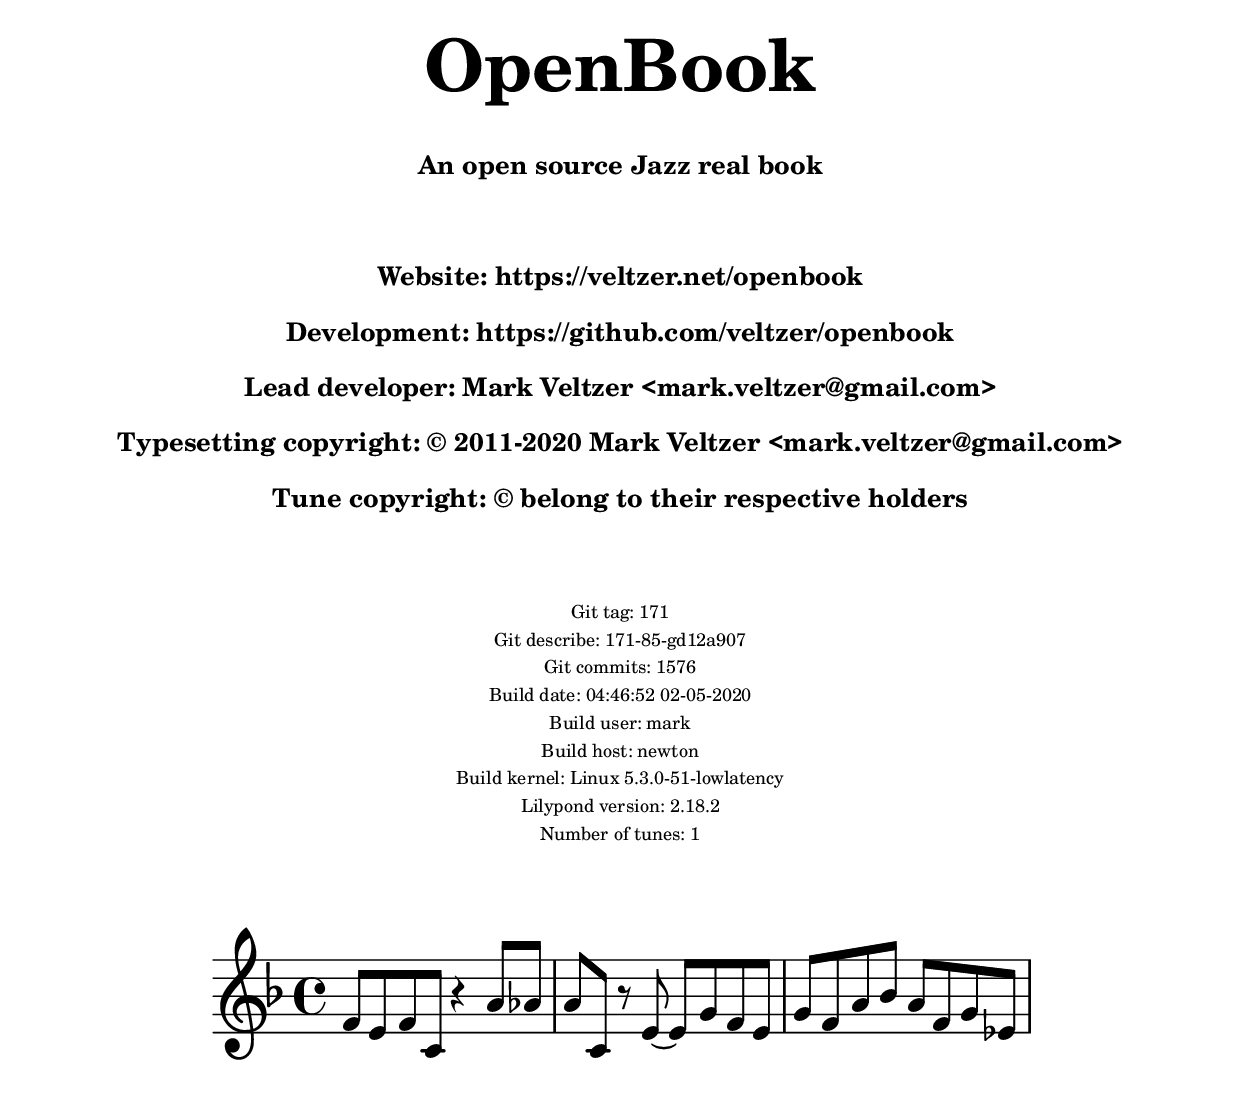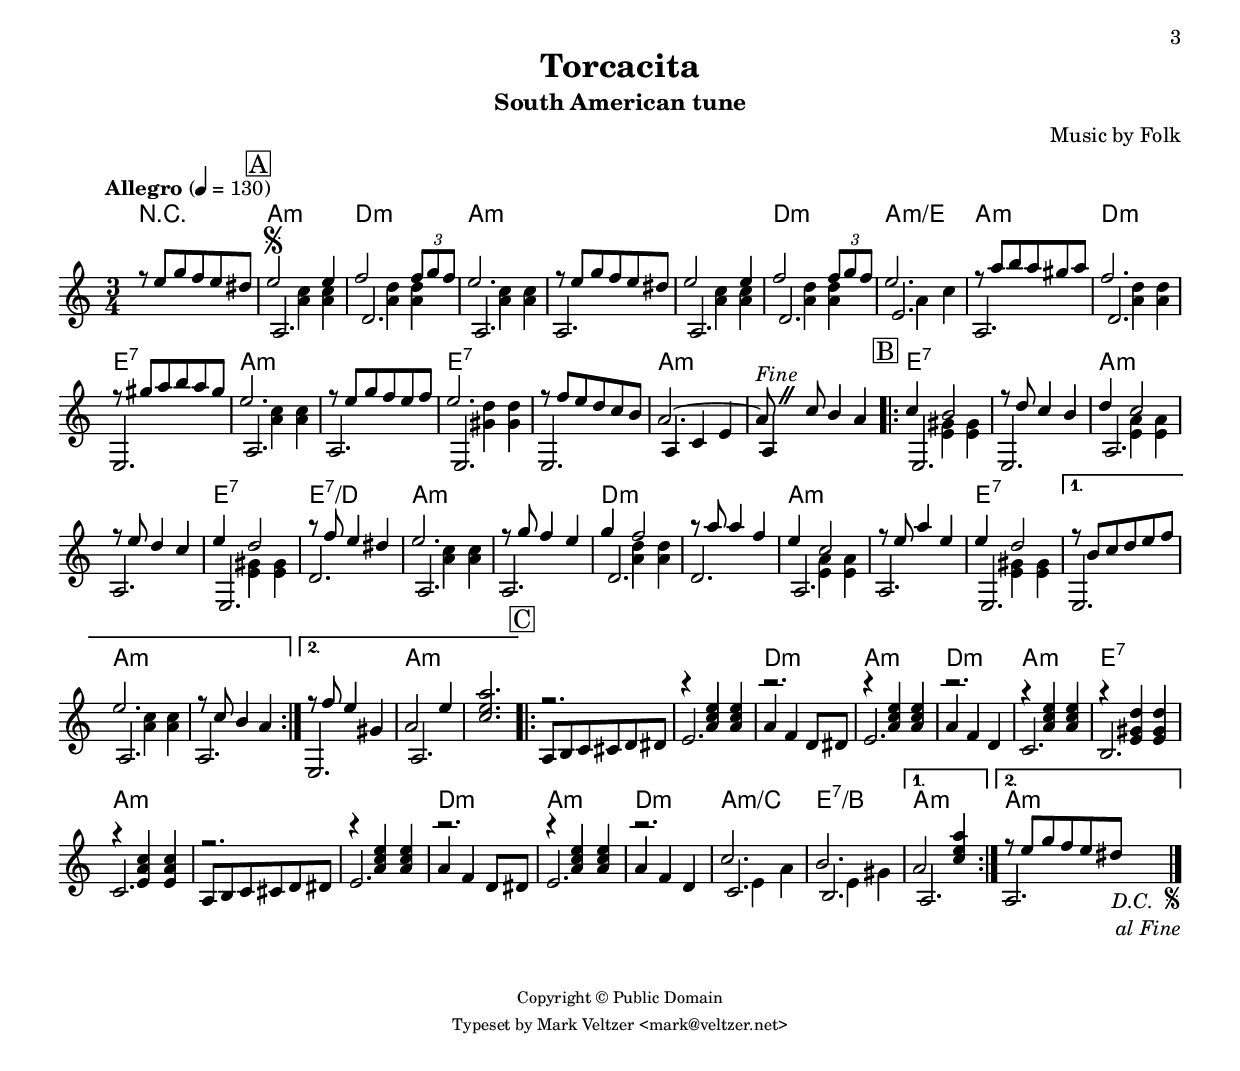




% lets emit the definitions

% end verbatim - this comment is a hack to prevent texinfo.tex
% from choking on non-European UTF-8 subsets

% this version tag will keep me compiling only on this version of lilypond.
%=====================================================================

\version "2.18.2"

% lets define a variable to hold the formatted build date (man 3 strftime):
%date=#(strftime "%T %d-%m-%Y" (localtime (current-time)))
%lilypond_version=#(lilypond-version)

% setting instruments for midi generation (bah - this doesn't work...)
%=====================================================================
%\set ChordNames.midiInstrument = #"acoustic grand"
%\set Staff.midiInstrument = #"flute"
%\set PianoStaff.instrumentName = #"acoustic grand"
% do not show chords unless they change...
%\set chordChanges = ##t

% number of staffs per page (this does not work because of my breaks)
%\paper {
%	system-count = #7
%}

\paper {
%% reduce spaces between systems and the bottom (taken from the lilypond
%% documentation and found the relevant variable)
%% the result of this is that I can fit 8 single staffs in one page
%% which is ideal for Jazz (think 32 bar divided into 8 lines of 4 bars each...).
%% I should really only apply this thing for Jazz tunes but that is a TODO item.
%% default is 4\mm - 3 already causes 8 staffs to take 2 pages
	between-system-padding = 2\mm
%% default is 20\mm
%% between-system-space = 16\mm
%% ragged-last-bottom = ##f
%% ragged-bottom = ##f

%% make lilypond increase the distance of the footer from the bottom of the page
%% it seems that if you don't do something like this you're going to have
%% a real problem seeing the footer in postscript printing....
%%bottom-margin = 2.5\cm

%% from /usr/share/lilypond/2.12.3/ly/titling-init.ly
%% to stop lilypond from printing footers...
	oddFooterMarkup = \markup {}

%% prevent lilypond from printing the headers...

	scoreTitleMarkup = \markup {}
	bookTitleMarkup = \markup {}
}
\layout {
%% don't have the first line indented
	indent = 0.0 \cm
%% don't know what this is (taken from Laurent Martelli...)
%%textheight = 1.5\cm

	\context {
		\Score
	%% change the size of the text fonts
	%%\override LyricText #'font-family = #'typewriter
		\override LyricText #'font-size = #'-2

	%% set the style of the chords to Jazz - I don't see this making any effect
		\override ChordName #'style = #'jazz
	%%\override ChordName #'word-space = #2

	%% set the chord size and font
	%%\override ChordName #'font-series = #'bold
	%%\override ChordName #'font-family = #'roman
	%%\override ChordName #'font-size = #-1

	%% don't show bar numbers (for jazz it makes it too cluttery)
		\remove "Bar_number_engraver"
	}
}
% reduce the font size (taken from the lilypond info documentation, default is 20)
#(set-global-staff-size 17.82)

% There is no need to set the paper size to a4 since it is the default.
% make lilypond use paper of size a4 (Is this the default ?!?)
%#(set-default-paper-size "a4")
%)

% Don't have textedit:// links for every note in the pdf file.
% This reduces the size of the pdf by a lot
\pointAndClickOff

% chord related matters
myChordDefinitions={
	<c ees ges bes des' fes' aes'>-\markup \super {7alt}
	<c e g bes f'>-\markup \super {7sus}
	<c e g bes d f'>-\markup \super {9sus}
	<c e g f'>-\markup \super {sus}
	<c ees ges bes>-\markup { "m" \super { "7 " \flat "5" } }
	<c ees ges beses>-\markup { "dim" \super { "7" } }
	<c ees ges>-\markup { "dim" }
%%<c e g b>-\markup { "maj7" }
	<c e gis bes d'>-\markup { \super { "9 " \sharp "5" } }
	<c e g bes d' a'>-\markup \super {13}
	<c e g bes d' fis'>-\markup { \super { "9 " \sharp "11" } }
}
myChordExceptions=#(append
	(sequential-music-to-chord-exceptions myChordDefinitions #t)
	ignatzekExceptions
)

% some macros to be reused all over
% =====================================================================
myBreak=\break
% do line breaks really matter?
myEndLine=\break
%myEndLine={}
myEndLineVoltaNotLast={}
myEndLineVoltaLast=\break
myEndLineVolta=\break
partBar=\bar "||"
endBar=\bar "|."
startBar=\bar ".|"
startRepeat=\bar "|:"
endRepeat=\bar ":|"
startTune={}
endTune=\bar "|."
myFakeEndLine={}
mySegno=\mark \markup { \musicglyph #"scripts.segno" }
myCoda=\mark \markup { \musicglyph #"scripts.coda" }

% some functions to be reused all over
% =====================================================================
% A wrapper for section markers that allows us to control their formatting

% You can have a circle instead of a box using:
% \mark \markup { \circle #mark }
myMark =
#(define-music-function
	(parser location mark)
	(markup?)
	#{
	\mark \markup { \box #mark }
	#})
myWordMark =
#(define-music-function
	(parser location mark)
	(markup?)
	#{
	\mark \markup { \box #mark }
	#})
% grace that does appoggiatura
%\grace $notes
myGrace = #(define-music-function (parser location notes) (ly:music?) #{ \appoggiatura $notes #})
% grace that does nothing
%myGrace = #(define-music-function (parser location notes) (ly:music?) #{ #})

% this is a macro that * really * breaks lines. You don't really need this since a regular \break will work
% AS LONG AS you have the '\remove Bar_engraver' enabled...
hardBreak={ \bar "" \break }
% a macro to make vertical space
verticalSpace=\markup { \null }

% macros to help in parenthesizing chords
% see the playground area for openbook and http://lilypond.1069038.n5.nabble.com/Parenthesizing-chord-names-td44370.html
#(define (left-parenthesis-ignatzek-chord-names in-pitches bass inversion context) (markup #:line ("(" (ignatzek-chord-names in-pitches bass inversion context))))
#(define (right-parenthesis-ignatzek-chord-names in-pitches bass inversion context) (markup #:line ((ignatzek-chord-names in-pitches bass inversion context) ")")))
#(define (parenthesis-ignatzek-chord-names in-pitches bass inversion context) (markup #:line ("(" (ignatzek-chord-names in-pitches bass inversion context) ")")))
LPC = { \once \set chordNameFunction = #left-parenthesis-ignatzek-chord-names }
RPC = { \once \set chordNameFunction = #right-parenthesis-ignatzek-chord-names }
OPC = { \once \set chordNameFunction = #parenthesis-ignatzek-chord-names }

% some macros for marking parts of jazz tunes
% =====================================================================
startSong={}
% If we want endings of parts to be denoted by anything we need
% to find a smarter function that this since this will tend
% to make other things disapper (repeat markings etc)
%endSong=\bar "|."
endSong={}
startPart={}
% If we want endings of parts to be denoted by anything we need
% to find a smarter function that this since this will tend
% to make other things disapper (repeat markings etc)
% endPart=\bar "||"
endPart={}
startChords={
%% this causes chords that do not change to disappear...
	\set chordChanges = ##t
%% use my own chord exceptions
	\set chordNameExceptions = #myChordExceptions
}
endChords={}


% lets always include guitar definitions
\include "predefined-guitar-fretboards.ly"

% book header
%\book {
%% this is the title page
	\bookpart {
		\markup {
			\column {
				\null
				\null
				\null
				\null
				\null
				\null
				\null
				\null
				\null
				\null
				\fill-line { \fontsize #11 \bold "OpenBook" }
				\null
				\null
				\fill-line { \larger \larger \bold "An open source Jazz real book" }
				\null
				\null
				\null
				\fill-line {
					\huge \bold \concat {
						"Website: "
						\with-url #"https://veltzer.net/openbook" https://veltzer.net/openbook
					}
				}
				\null
				\fill-line {
					\huge \bold \concat {
						"Development: "
						\with-url #"https://github.com/veltzer/openbook" https://github.com/veltzer/openbook
					}
				}
				\null
				\fill-line {
					\huge \bold \concat {
						"Lead developer: Mark Veltzer "
						"<" \with-url #"mailto:mark.veltzer@gmail.com" mark.veltzer@gmail.com ">"
					}
				}
				\null
				\fill-line {
					\huge \bold \concat {
						"Typesetting copyright: © 2011-"
						2020
						" Mark Veltzer "
						"<" \with-url #"mailto:mark.veltzer@gmail.com" mark.veltzer@gmail.com ">"
					}
				}
				\null
				\fill-line { \huge \bold "Tune copyright: © belong to their respective holders" }
				\null
				\null
				\null
				\fill-line { \small "Git tag: 171" }
				\fill-line { \small "Git describe: 171-85-gd12a907" }
				\fill-line { \small "Git commits: 1576" }
				\fill-line { \small "Build date: 04:46:52 02-05-2020" }
				\fill-line { \small "Build user: mark" }
				\fill-line { \small "Build host: newton" }
				\fill-line { \small "Build kernel: Linux 5.3.0-51-lowlatency" }
				\fill-line { \small "Lilypond version: 2.18.2" }
				\fill-line { \small "Number of tunes: 1" }
				\null
				\null
				\null
			}
		}
		\score {
			<<
				\new Staff="Melody" {
					\new Voice="Voice"
					\relative c' {
						\time 4/4
						\key f \major
						\set fontSize = #-3
						f8 e f c r4 a'8 aes | a c, r e~ e g f e | g f a bes a f g ees
					}
				}
			>>
			\layout {
				#(layout-set-staff-size 35)
				indent = 2.6\cm
			}
		}
	}

\markuplist \table-of-contents
\pageBreak

% from here everything needs to go into a loop

% include anything the user wants before the bookpart starts



PartChords=\chordmode {
	\startSong
	\startChords

%% there is no need to worry about which instrument plays the chords
%% since they will not be heard...

	r2. |

	a:m | d:m | a2.*2:m | \myFakeEndLine
	a2.:m | d:m | a:m/e | a:m | \myFakeEndLine
	d:m | e:7 | a2.*2:m | \myFakeEndLine
	e:7 | a:m | \myFakeEndLine

	\repeat volta 2 {
		e2.*2:7 | a:m | \myFakeEndLine
		e2.:7 | e:7/d | a2.*2:m | \myFakeEndLine
		d:m | a:m | \myFakeEndLine
		e2.:7 |
	} \alternative {
		{ e2.:7 | a2.*2:m | }
		{ e2.:7 | a2.*2:m | }
	} \myFakeEndLine

	\repeat volta 2 {
		a2.*2:m | d2.:m | a:m | \myFakeEndLine
		d:m | a:m | e:7 | a:m | \myFakeEndLine
		a2.*2:m | d2.:m | a:m | \myFakeEndLine
		d:m | a:m/c | e:7/b |
	} \alternative {
		{ a:m | }
		{ a:m | }
	} \myFakeEndLine

	\endChords
	\endSong
}

PartHighVoice=\relative c' {

	\tempo "Allegro" 4 = 130
	\time 3/4
	\key c \major

%% this is to let lily know that this is voice one
	\voiceOne

	r8 e' g f e dis |

	\myMark "A"
	e2\segno e4 | f2 \tuplet 3/2 {f8 g f} | e2. | r8 e g f e dis | \myFakeEndLine
	e2 e4 | f2 \tuplet 3/2 {f8 g f} | e2. | r8 a b a gis a | \myFakeEndLine
	f2. | r8 gis a b a gis | e2. | r8 e g f e f | \myFakeEndLine
	e2. | r8 f e d c b | a2. ~ | a8-\markup { \italic "Fine" }
	\override BreathingSign.text = \markup {
		\musicglyph #"scripts.caesura.straight"
	}
	\breathe
	c b4 a | \myFakeEndLine

	\myMark "B"
	\repeat volta 2 {
		c4 b2 | r8 d c4 b | d c2 | r8 e d4 c | \myFakeEndLine
		e d2 | r8 f e4 dis | e2. | r8 g f4 e | \myFakeEndLine
		g f2 | r8 a a4 f | e c2 | r8 e a4 e | \myFakeEndLine
		e d2 |
	} \alternative {
		{ r8 b c d e f | e2. | r8 c b4 a | }
		{ r8 f' e4 gis, | a2 e'4 | <c e a>2. | }
	} \myFakeEndLine

	\myMark "C"
	\repeat volta 2 {
		r2. | r4 <a c e> <a c e> | r2. | r4 <a c e> <a c e> | \myFakeEndLine
		r2. | r4 <a c e> <a c e> | r4 <e gis d'> <e gis d'> | r4 <e a c> <e a c> | \myFakeEndLine
		r2. | r4 <a c e> <a c e> | r2. | r4 <a c e> <a c e> | \myFakeEndLine
		r2. | c | b |
	} \alternative {
		{ a2 <c e a>4 | }
		{ r8 e g f e dis_\markup {
			\center-column {
				\line
				{ \italic "D.C. "
				\tiny \raise #1
				\musicglyph #"scripts.segno"
				}
				\italic " al Fine"
			}
		} | }
	} \myFakeEndLine

	\endTune
}

PartMidVoice=\relative c' {
	\time 3/4

%% this is to let lily know that this is voice one
	\voiceTwo

	s2. |

	s4 <a' c> <a c> | s <a d> <a d> | s <a c> <a c> | s2. |
	s4 <a c> <a c> | s <a d> <a d> | s a c | s2. |
	s4 <a d> <a d> | s2. | s4 <a c> <a c> | s2. |
	s4 <gis d'> <gis d'> | s2. | s | s |

	\repeat volta 2 {
		s4 <e gis> <e gis> | s2. | s4 <e a> <e a> | s2. |
		s4 <e gis> <e gis> | s2. | s4 <a c> <a c> | s2. |
		s4 <a d> <a d> | s2. | s4 <e a> <e a> | s2. |
		s4 <e gis> <e gis> |
	} \alternative {
		{ s2. | s4 <a c> <a c> | s2. | }
		{ s2. | s2. | s2. | }
	}

	\repeat volta 2 {
		s2. | s2. | s2. | s2. |
		s2. | s2. | s2. | s2. |
		s2. | s2. | s2. | s2. |
		s2. | s4 e a | s e gis |
	} \alternative {
		{ s2. | }
		{ s2. | }
	}
}

PartLowVoice=\relative c' {
	\time 3/4

%% this is to let lily know that this is voice one
	\voiceThree

	s2. |

	a2. | d | a | a |
	a | d | e | a, |
	d | e, | a | a |
	e | e | a4 c e | a, s s |

	\repeat volta 2 {
		e2. | e | a | a |
		e | d' | a | a |
		d | d | a | a |
		e |
	} \alternative {
		{ e | a | a | }
		{ e | a | s | }
	}

	\repeat volta 2 {
		a8 b c cis d dis | e2. | a4 f d8 dis | e2. |
		a4 f d | c2. | b | c |
		a8 b c cis d dis | e2. | a4 f d8 dis | e2. |
		a4 f d | c2. | b |
	} \alternative {
		{ a | }
		{ a | }
	}
}



\bookpart {

% this causes the variables to be defined...











% now play with the variables that depend on language



% calculate the tag line


% calculate the typesetby




\tocItem \markup "Torcacita / Folk"





% taken from "/usr/share/lilypond/2.12.3/ly/titling-init.ly"
\markup {
	\column {
		\override #'(baseline-skip . 3.5)
		\column {
			\huge \larger \bold
			\fill-line { \larger "Torcacita" }
			\fill-line { \large \smaller \bold \larger "South American tune" }
			\fill-line {
				""
				"Music by Folk"
			}
			\fill-line {
				""
			}
		}
	}
}
\noPageBreak






% score for printing
\score {
	<<
		\new ChordNames="Partchords" \PartChords
		\new Staff="Melody" <<
			\new Voice="highvoice" \PartHighVoice
			\new Voice="midvoice" \PartMidVoice
			\new Voice="lowvoice" \PartLowVoice
		>>
	>>
	\layout {
	}
}


\noPageBreak
\markup \column {
%% just a little space
	\null
	\fill-line {
		\smaller \smaller { "Copyright © Public Domain" }
	}
	\fill-line {
		\smaller \smaller { "Typeset by Mark Veltzer <mark@veltzer.net>" }
	}
}



}


% book footer
%}
